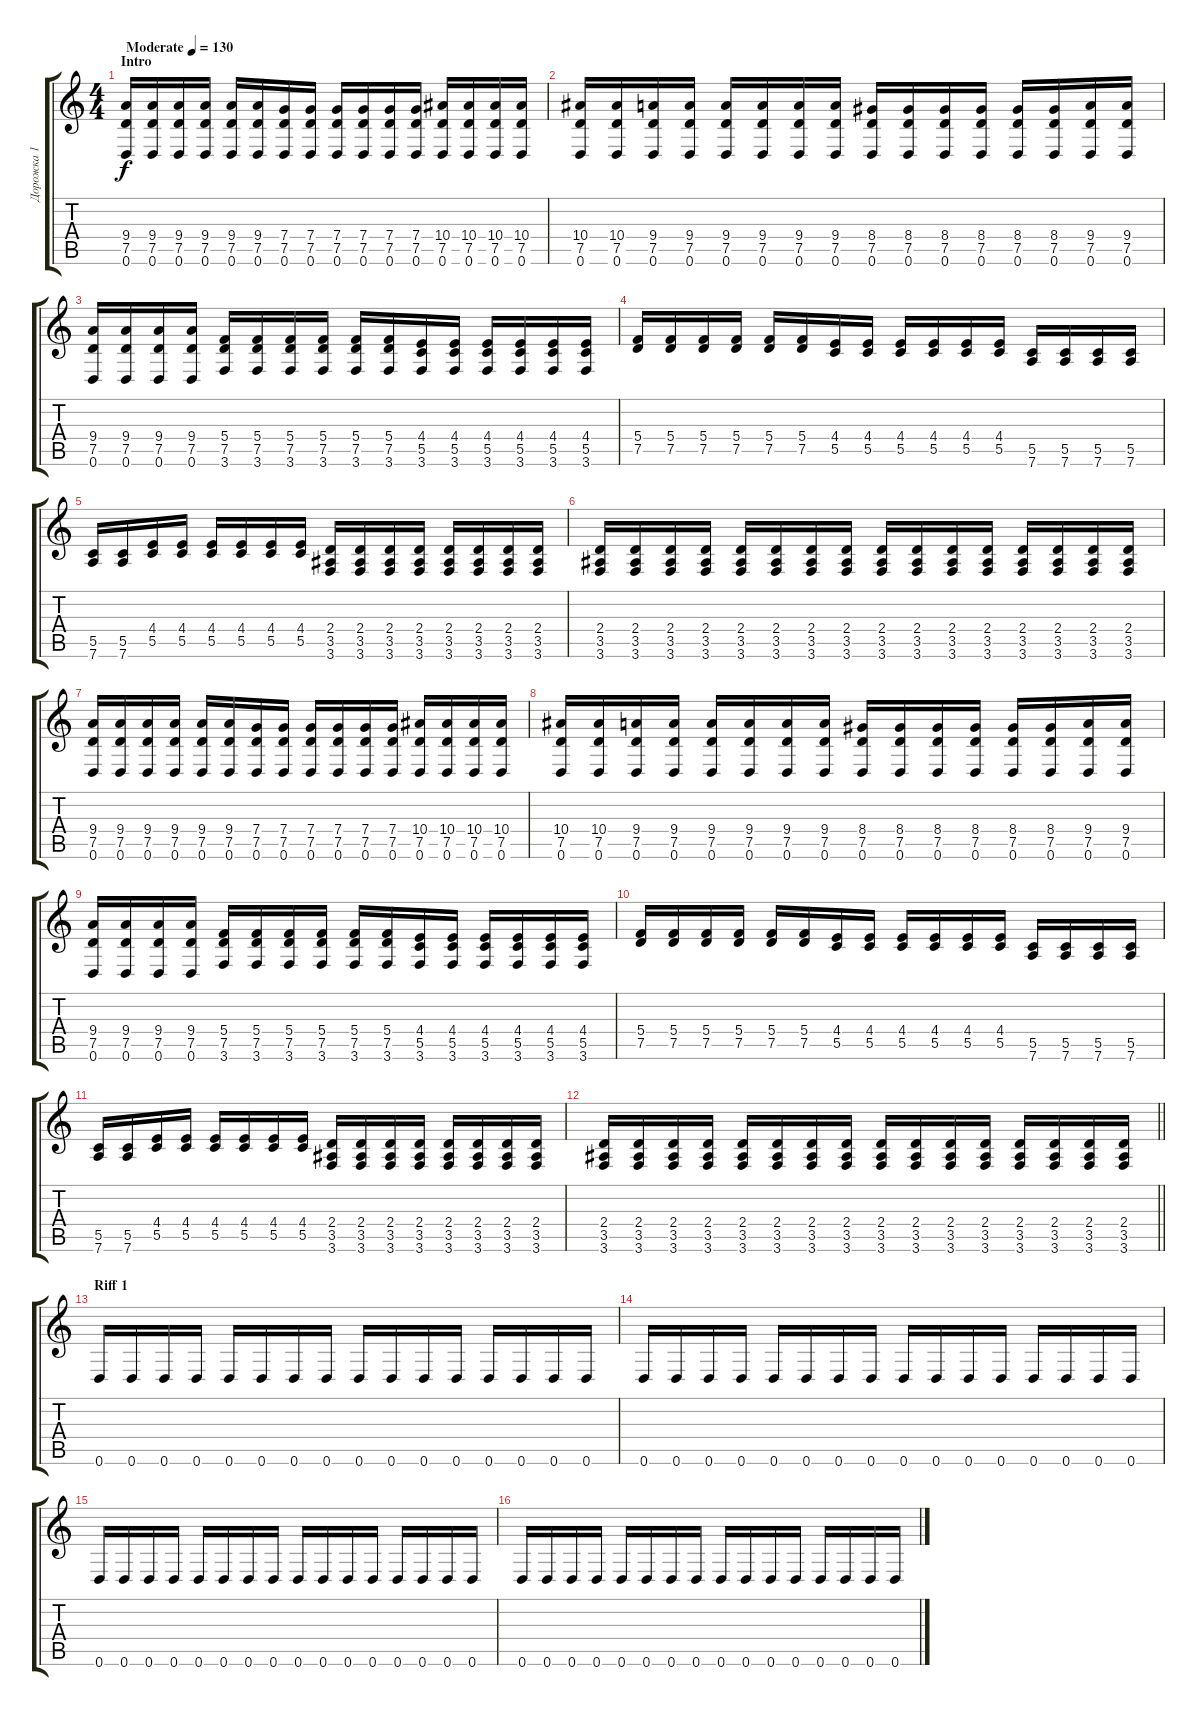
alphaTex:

\track ("Дорожка 1" "Дорожка 1") {instrument distortionguitar}
\staff {score tabs}
\tuning (D4 A3 F3 C3 G2 D2) {hide}
\ts (4 4)
\section ("" "Intro")
\tempo (130 "Moderate")
\clef g2
\ks c
(9.4 7.5 0.6).16{dy f instrument acousticguitarsteel} (9.4 7.5 0.6).16 (9.4 7.5 0.6).16 (9.4 7.5 0.6).16 (9.4 7.5 0.6).16 (9.4 7.5 0.6).16 (7.4 7.5 0.6).16 (7.4 7.5 0.6).16 (7.4 7.5 0.6).16 (7.4 7.5 0.6).16 (7.4 7.5 0.6).16 (7.4 7.5 0.6).16 (10.4 7.5 0.6).16 (10.4 7.5 0.6).16 (10.4 7.5 0.6).16 (10.4 7.5 0.6).16 |
(10.4 7.5 0.6).16 (10.4 7.5 0.6).16 (9.4 7.5 0.6).16 (9.4 7.5 0.6).16 (9.4 7.5 0.6).16 (9.4 7.5 0.6).16 (9.4 7.5 0.6).16 (9.4 7.5 0.6).16 (8.4 7.5 0.6).16 (8.4 7.5 0.6).16 (8.4 7.5 0.6).16 (8.4 7.5 0.6).16 (8.4 7.5 0.6).16 (8.4 7.5 0.6).16 (9.4 7.5 0.6).16 (9.4 7.5 0.6).16 |
(9.4 7.5 0.6).16 (9.4 7.5 0.6).16 (9.4 7.5 0.6).16 (9.4 7.5 0.6).16 (5.4 7.5 3.6).16 (5.4 7.5 3.6).16 (5.4 7.5 3.6).16 (5.4 7.5 3.6).16 (5.4 7.5 3.6).16 (5.4 7.5 3.6).16 (4.4 5.5 3.6).16 (4.4 5.5 3.6).16 (4.4 5.5 3.6).16 (4.4 5.5 3.6).16 (4.4 5.5 3.6).16 (4.4 5.5 3.6).16 |
(5.4 7.5).16 (5.4 7.5).16 (5.4 7.5).16 (5.4 7.5).16 (5.4 7.5).16 (5.4 7.5).16 (4.4 5.5).16 (4.4 5.5).16 (4.4 5.5).16 (4.4 5.5).16 (4.4 5.5).16 (4.4 5.5).16 (5.5 7.6).16 (5.5 7.6).16 (5.5 7.6).16 (5.5 7.6).16 |
(5.5 7.6).16 (5.5 7.6).16 (4.4 5.5).16 (4.4 5.5).16 (4.4 5.5).16 (4.4 5.5).16 (4.4 5.5).16 (4.4 5.5).16 (2.4 3.5 3.6).16 (2.4 3.5 3.6).16 (2.4 3.5 3.6).16 (2.4 3.5 3.6).16 (2.4 3.5 3.6).16 (2.4 3.5 3.6).16 (2.4 3.5 3.6).16 (2.4 3.5 3.6).16 |
(2.4 3.5 3.6).16 (2.4 3.5 3.6).16 (2.4 3.5 3.6).16 (2.4 3.5 3.6).16 (2.4 3.5 3.6).16 (2.4 3.5 3.6).16 (2.4 3.5 3.6).16 (2.4 3.5 3.6).16 (2.4 3.5 3.6).16 (2.4 3.5 3.6).16 (2.4 3.5 3.6).16 (2.4 3.5 3.6).16 (2.4 3.5 3.6).16 (2.4 3.5 3.6).16 (2.4 3.5 3.6).16 (2.4 3.5 3.6).16 |
(9.4 7.5 0.6).16 (9.4 7.5 0.6).16 (9.4 7.5 0.6).16 (9.4 7.5 0.6).16 (9.4 7.5 0.6).16 (9.4 7.5 0.6).16 (7.4 7.5 0.6).16 (7.4 7.5 0.6).16 (7.4 7.5 0.6).16 (7.4 7.5 0.6).16 (7.4 7.5 0.6).16 (7.4 7.5 0.6).16 (10.4 7.5 0.6).16 (10.4 7.5 0.6).16 (10.4 7.5 0.6).16 (10.4 7.5 0.6).16 |
(10.4 7.5 0.6).16 (10.4 7.5 0.6).16 (9.4 7.5 0.6).16 (9.4 7.5 0.6).16 (9.4 7.5 0.6).16 (9.4 7.5 0.6).16 (9.4 7.5 0.6).16 (9.4 7.5 0.6).16 (8.4 7.5 0.6).16 (8.4 7.5 0.6).16 (8.4 7.5 0.6).16 (8.4 7.5 0.6).16 (8.4 7.5 0.6).16 (8.4 7.5 0.6).16 (9.4 7.5 0.6).16 (9.4 7.5 0.6).16 |
(9.4 7.5 0.6).16 (9.4 7.5 0.6).16 (9.4 7.5 0.6).16 (9.4 7.5 0.6).16 (5.4 7.5 3.6).16 (5.4 7.5 3.6).16 (5.4 7.5 3.6).16 (5.4 7.5 3.6).16 (5.4 7.5 3.6).16 (5.4 7.5 3.6).16 (4.4 5.5 3.6).16 (4.4 5.5 3.6).16 (4.4 5.5 3.6).16 (4.4 5.5 3.6).16 (4.4 5.5 3.6).16 (4.4 5.5 3.6).16 |
(5.4 7.5).16 (5.4 7.5).16 (5.4 7.5).16 (5.4 7.5).16 (5.4 7.5).16 (5.4 7.5).16 (4.4 5.5).16 (4.4 5.5).16 (4.4 5.5).16 (4.4 5.5).16 (4.4 5.5).16 (4.4 5.5).16 (5.5 7.6).16 (5.5 7.6).16 (5.5 7.6).16 (5.5 7.6).16 |
(5.5 7.6).16 (5.5 7.6).16 (4.4 5.5).16 (4.4 5.5).16 (4.4 5.5).16 (4.4 5.5).16 (4.4 5.5).16 (4.4 5.5).16 (2.4 3.5 3.6).16 (2.4 3.5 3.6).16 (2.4 3.5 3.6).16 (2.4 3.5 3.6).16 (2.4 3.5 3.6).16 (2.4 3.5 3.6).16 (2.4 3.5 3.6).16 (2.4 3.5 3.6).16 |
\barLineRight lightlight
(2.4 3.5 3.6).16 (2.4 3.5 3.6).16 (2.4 3.5 3.6).16 (2.4 3.5 3.6).16 (2.4 3.5 3.6).16 (2.4 3.5 3.6).16 (2.4 3.5 3.6).16 (2.4 3.5 3.6).16 (2.4 3.5 3.6).16 (2.4 3.5 3.6).16 (2.4 3.5 3.6).16 (2.4 3.5 3.6).16 (2.4 3.5 3.6).16 (2.4 3.5 3.6).16 (2.4 3.5 3.6).16 (2.4 3.5 3.6).16 |
\section ("" "Riff 1")
0.6.16{instrument distortionguitar} 0.6.16 0.6.16 0.6.16 0.6.16 0.6.16 0.6.16 0.6.16 0.6.16 0.6.16 0.6.16 0.6.16 0.6.16 0.6.16 0.6.16 0.6.16 |
0.6.16 0.6.16 0.6.16 0.6.16 0.6.16 0.6.16 0.6.16 0.6.16 0.6.16 0.6.16 0.6.16 0.6.16 0.6.16 0.6.16 0.6.16 0.6.16 |
0.6.16 0.6.16 0.6.16 0.6.16 0.6.16 0.6.16 0.6.16 0.6.16 0.6.16 0.6.16 0.6.16 0.6.16 0.6.16 0.6.16 0.6.16 0.6.16 |
0.6.16{instrument distortionguitar} 0.6.16 0.6.16 0.6.16 0.6.16 0.6.16 0.6.16 0.6.16 0.6.16 0.6.16 0.6.16 0.6.16 0.6.16 0.6.16 0.6.16 0.6.16
